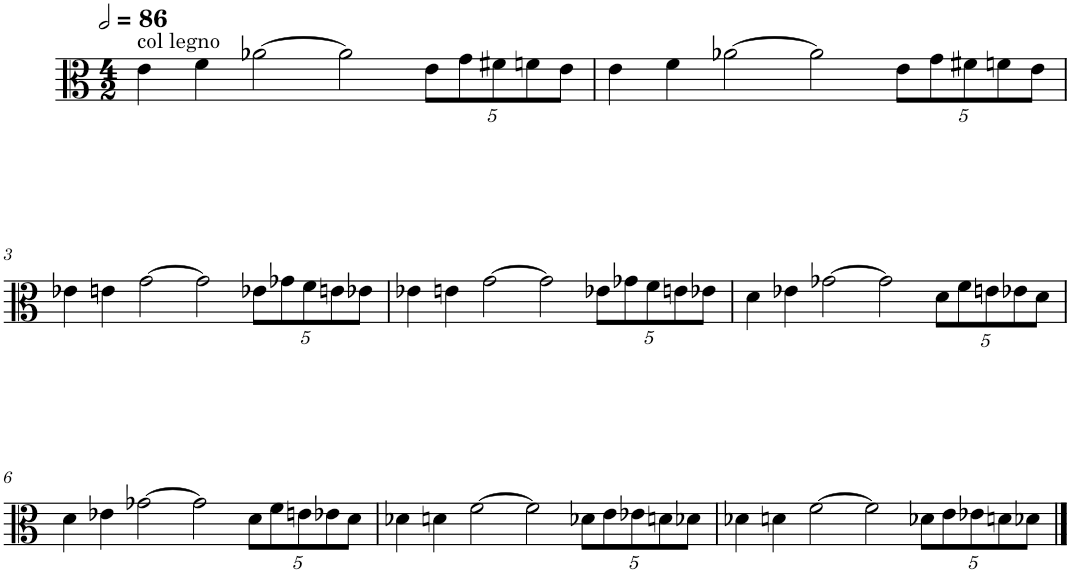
**kern
*part1
*staff1
*I"Viola
*I'Vla.
*clefC3
*k[]
*M4/2
*MM172
=1
!LO:TX:a:t=col legno
4e\
4f\
[2a-X\
2a-\]
*Xbrackettup
10e\L
10g\
10f#X\
10fn\
10e\J
=2
4e\
4f\
[2a-X\
2a-\]
10e\L
10g\
10f#X\
10fn\
10e\J
!!LO:LB:g=z
=3
4e-X\
4en\
[2g\
2g\]
10e-X\L
10g-X\
10f\
10en\
10e-X\J
=4
4e-X\
4en\
[2g\
2g\]
10e-X\L
10g-X\
10f\
10en\
10e-X\J
=5
4d\
4e-X\
[2g-X\
2g-\]
10d\L
10f\
10en\
10e-X\
10d\J
!!LO:LB:g=z
=6
4d\
4e-X\
[2g-X\
2g-\]
10d\L
10f\
10en\
10e-X\
10d\J
=7
4d-X\
4dn\
[2f\
2f\]
10d-X\L
10e\
10e-X\
10dn\
10d-X\J
=8
4d-X\
4dn\
[2f\
2f\]
10d-X\L
10e\
10e-X\
10dn\
10d-X\J
==
*-
